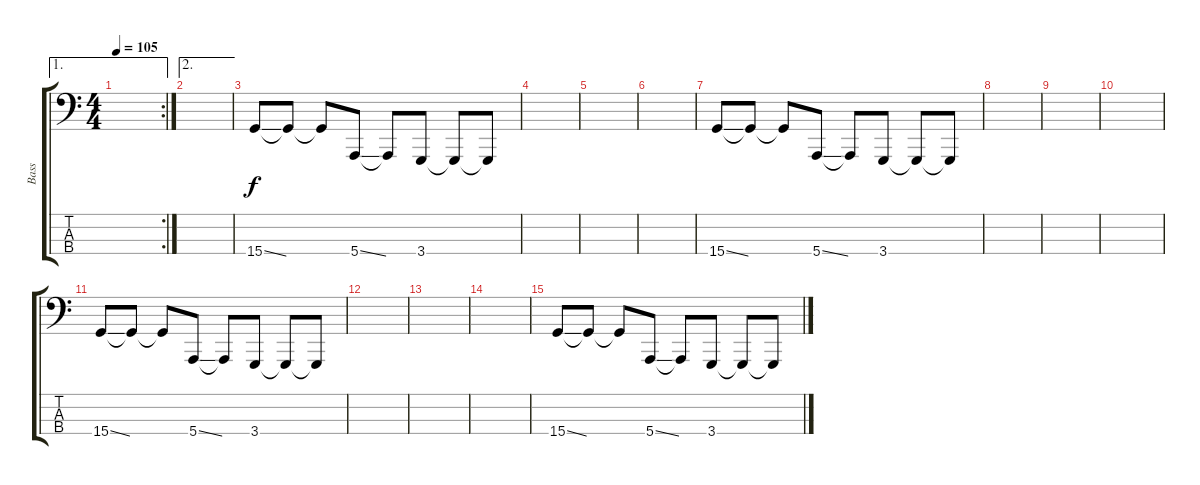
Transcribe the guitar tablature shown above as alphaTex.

\track ("Bass" "Bass") {instrument lead1square}
\staff {score tabs}
\tuning (G2 D2 A1 E1) {hide}
\ae 1
\rc 2
\ts (4 4)
\tempo 105
\clef f4
\ks c
|
\ae 2
|
15.4{ss}.8{volume 0} 15.4{t}.8 15.4{t}.8 5.4{ss}.8 5.4{t}.8 3.4.8 3.4{t}.8 3.4{t}.8 |
|
|
|
15.4{ss}.8{volume 0} 15.4{t}.8 15.4{t}.8 5.4{ss}.8 5.4{t}.8 3.4.8 3.4{t}.8 3.4{t}.8 |
|
|
|
15.4{ss}.8{volume 0} 15.4{t}.8 15.4{t}.8 5.4{ss}.8 5.4{t}.8 3.4.8 3.4{t}.8 3.4{t}.8 |
|
|
|
15.4{ss}.8{volume 0} 15.4{t}.8 15.4{t}.8 5.4{ss}.8 5.4{t}.8 3.4.8 3.4{t}.8 3.4{t}.8
